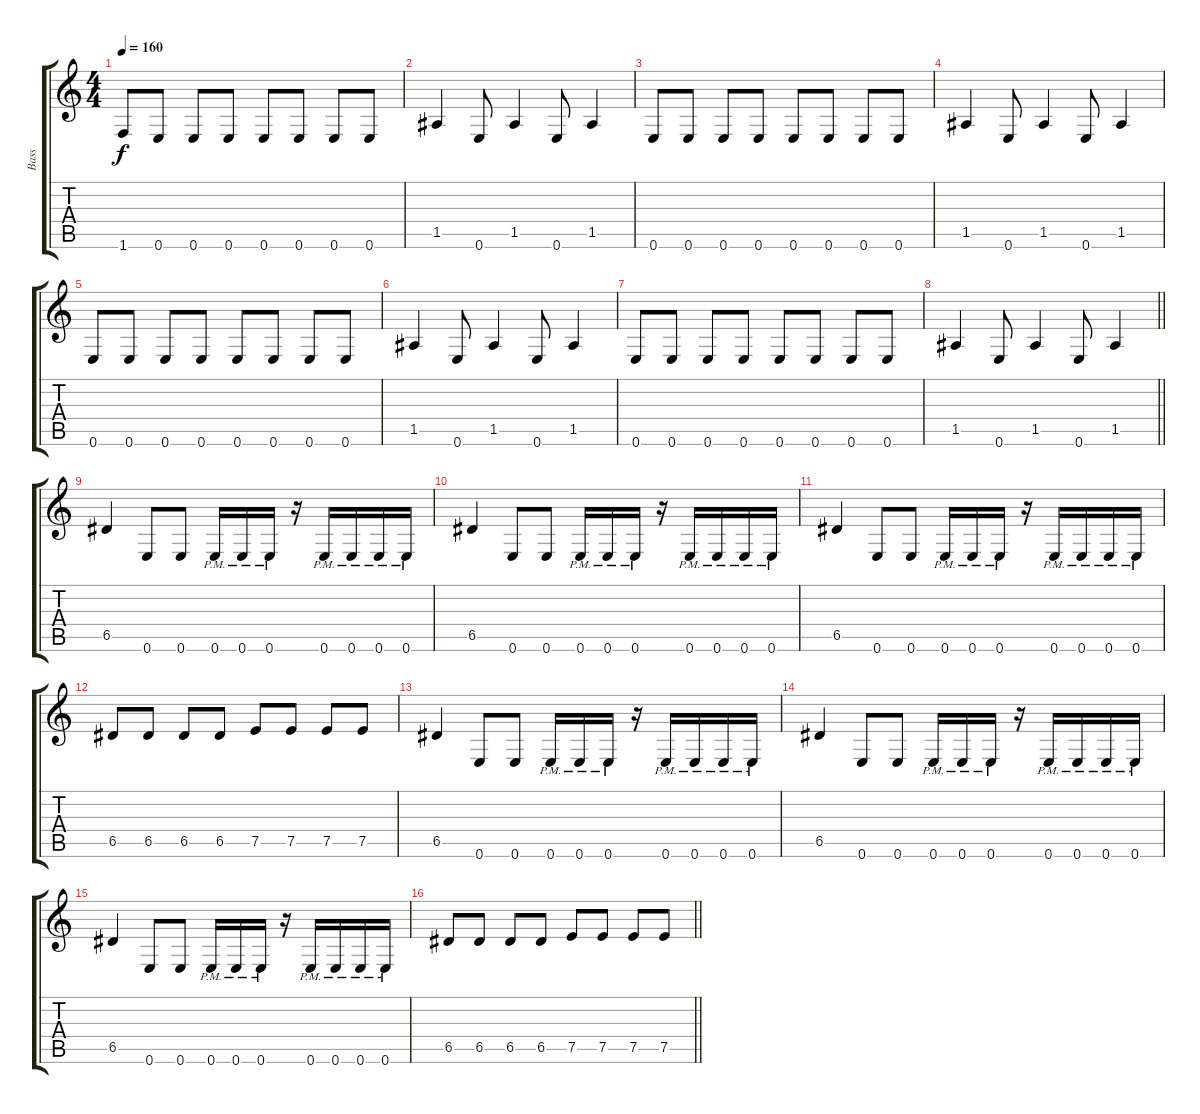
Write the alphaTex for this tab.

\track ("Bass" "Bass") {instrument electricbasspick}
\staff {score tabs}
\tuning (E4 B3 G3 D3 A2 E2) {hide}
\ts (4 4)
\tempo 160
\clef g2
\ks c
1.6.8{dy f} 0.6.8 0.6.8 0.6.8 0.6.8 0.6.8 0.6.8 0.6.8 |
1.5.4 0.6.8 1.5.4 0.6.8 1.5.4 |
0.6.8 0.6.8 0.6.8 0.6.8 0.6.8 0.6.8 0.6.8 0.6.8 |
1.5.4 0.6.8 1.5.4 0.6.8 1.5.4 |
0.6.8 0.6.8 0.6.8 0.6.8 0.6.8 0.6.8 0.6.8 0.6.8 |
1.5.4 0.6.8 1.5.4 0.6.8 1.5.4 |
0.6.8 0.6.8 0.6.8 0.6.8 0.6.8 0.6.8 0.6.8 0.6.8 |
\barLineRight lightlight
1.5.4 0.6.8 1.5.4 0.6.8 1.5.4 |
6.5.4 0.6.8 0.6.8 0.6{pm}.16 0.6{pm}.16 0.6{pm}.16 r.16 0.6{pm}.16 0.6{pm}.16 0.6{pm}.16 0.6{pm}.16 |
6.5.4 0.6.8 0.6.8 0.6{pm}.16 0.6{pm}.16 0.6{pm}.16 r.16 0.6{pm}.16 0.6{pm}.16 0.6{pm}.16 0.6{pm}.16 |
6.5.4 0.6.8 0.6.8 0.6{pm}.16 0.6{pm}.16 0.6{pm}.16 r.16 0.6{pm}.16 0.6{pm}.16 0.6{pm}.16 0.6{pm}.16 |
6.5.8 6.5.8 6.5.8 6.5.8 7.5.8 7.5.8 7.5.8 7.5.8 |
6.5.4 0.6.8 0.6.8 0.6{pm}.16 0.6{pm}.16 0.6{pm}.16 r.16 0.6{pm}.16 0.6{pm}.16 0.6{pm}.16 0.6{pm}.16 |
6.5.4 0.6.8 0.6.8 0.6{pm}.16 0.6{pm}.16 0.6{pm}.16 r.16 0.6{pm}.16 0.6{pm}.16 0.6{pm}.16 0.6{pm}.16 |
6.5.4 0.6.8 0.6.8 0.6{pm}.16 0.6{pm}.16 0.6{pm}.16 r.16 0.6{pm}.16 0.6{pm}.16 0.6{pm}.16 0.6{pm}.16 |
\barLineRight lightlight
6.5.8 6.5.8 6.5.8 6.5.8 7.5.8 7.5.8 7.5.8 7.5.8
